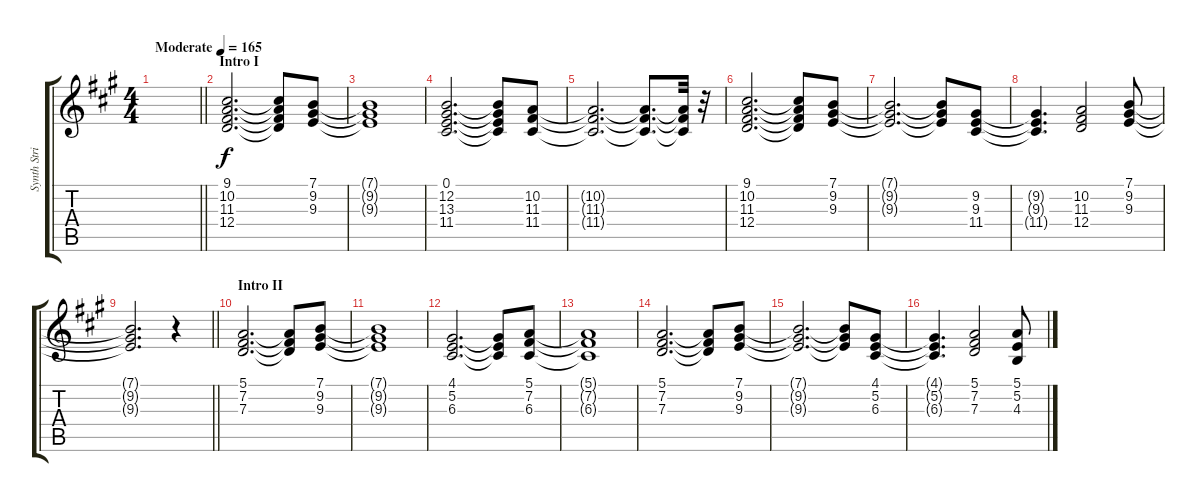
\track ("Synth Strings" "Synth Stri") {instrument pad2warm}
\staff {score tabs}
\tuning (E4 B3 G3 D3 A2 E2) {hide}
\ts (4 4)
\tempo (165 "Moderate")
\clef g2
\barLineRight lightlight
\ks a
|
\section ("" "Intro I")
(9.1 10.2 11.3 12.4).2{d} (9.1{t} 10.2{t} 11.3{t} 12.4{t}).8 (7.1 9.2 9.3).8 |
(7.1{t} 9.2{t} 9.3{t}).1 |
(0.1 12.2 13.3 11.4).2{d} (0.1{t} 12.2{t} 13.3{t} 11.4{t}).8 (10.2 11.3 11.4).8 |
(10.2{t} 11.3{t} 11.4{t}).2{d} (10.2{t} 11.3{t} 11.4{t}).8{d} (10.2{t} 11.3{t} 11.4{t}).32 r.32 |
(9.1 10.2 11.3 12.4).2{d} (9.1{t} 10.2{t} 11.3{t} 12.4{t}).8 (7.1 9.2 9.3).8 |
(7.1{t} 9.2{t} 9.3{t}).2{d} (7.1{t} 9.2{t} 9.3{t}).8 (9.2 9.3 11.4).8 |
(9.2{t} 9.3{t} 11.4{t}).4{d} (10.2 11.3 12.4).2 (7.1 9.2 9.3).8 |
\barLineRight lightlight
(7.1{t} 9.2{t} 9.3{t}).2{d} r.4 |
\section ("" "Intro II")
(5.1 7.2 7.3).2{d} (5.1{t} 7.2{t} 7.3{t}).8 (7.1 9.2 9.3).8 |
(7.1{t} 9.2{t} 9.3{t}).1 |
(4.1 5.2 6.3).2{d} (4.1{t} 5.2{t} 6.3{t}).8 (5.1 7.2 6.3).8 |
(5.1{t} 7.2{t} 6.3{t}).1 |
(5.1 7.2 7.3).2{d} (5.1{t} 7.2{t} 7.3{t}).8 (7.1 9.2 9.3).8 |
(7.1{t} 9.2{t} 9.3{t}).2{d} (7.1{t} 9.2{t} 9.3{t}).8 (4.1 5.2 6.3).8 |
(4.1{t} 5.2{t} 6.3{t}).4{d} (5.1 7.2 7.3).2 (5.1 5.2 4.3).8
